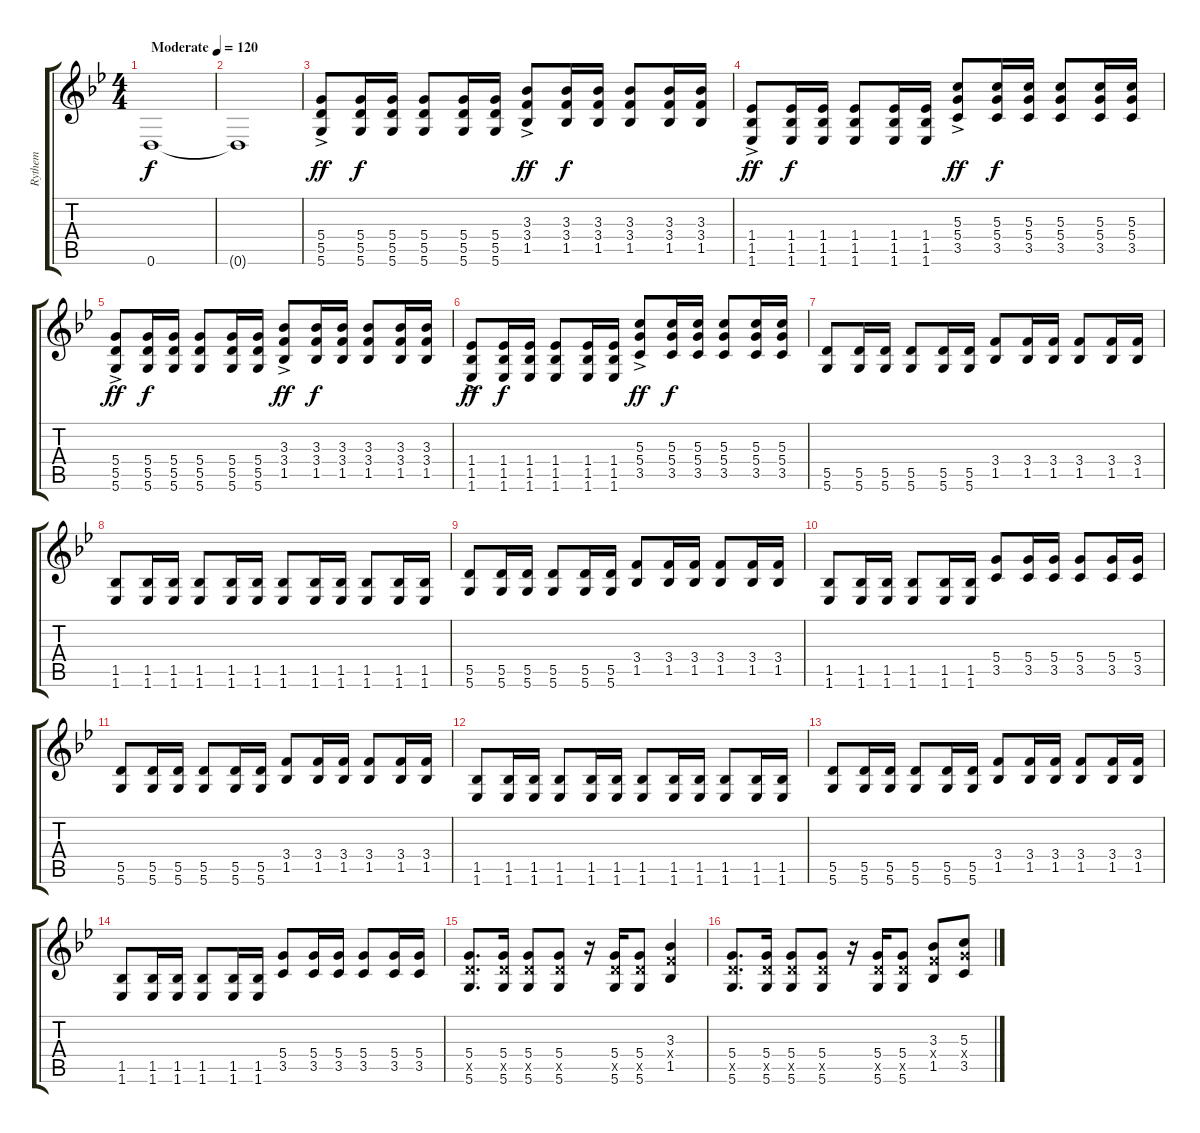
\track ("Rythem" "Rythem") {instrument distortionguitar}
\staff {score tabs}
\tuning (E4 B3 G3 D3 A2 D2) {hide}
\ts (4 4)
\tempo (120 "Moderate")
\clef g2
\ks bb
0.6.1{dy f instrument distortionguitar} |
0.6{t}.1 |
(5.4{ac} 5.5{ac} 5.6{ac}).8{dy ff} (5.4 5.5 5.6).16{dy f} (5.4 5.5 5.6).16 (5.4 5.5 5.6).8 (5.4 5.5 5.6).16 (5.4 5.5 5.6).16 (3.3{ac} 3.4{ac} 1.5{ac}).8{dy ff} (3.3 3.4 1.5).16{dy f} (3.3 3.4 1.5).16 (3.3 3.4 1.5).8 (3.3 3.4 1.5).16 (3.3 3.4 1.5).16 |
(1.4{ac} 1.5{ac} 1.6{ac}).8{dy ff} (1.4 1.5 1.6).16{dy f} (1.4 1.5 1.6).16 (1.4 1.5 1.6).8 (1.4 1.5 1.6).16 (1.4 1.5 1.6).16 (5.3{ac} 5.4{ac} 3.5{ac}).8{dy ff} (5.3 5.4 3.5).16{dy f} (5.3 5.4 3.5).16 (5.3 5.4 3.5).8 (5.3 5.4 3.5).16 (5.3 5.4 3.5).16 |
(5.4{ac} 5.5{ac} 5.6{ac}).8{dy ff} (5.4 5.5 5.6).16{dy f} (5.4 5.5 5.6).16 (5.4 5.5 5.6).8 (5.4 5.5 5.6).16 (5.4 5.5 5.6).16 (3.3{ac} 3.4{ac} 1.5{ac}).8{dy ff} (3.3 3.4 1.5).16{dy f} (3.3 3.4 1.5).16 (3.3 3.4 1.5).8 (3.3 3.4 1.5).16 (3.3 3.4 1.5).16 |
(1.4{ac} 1.5{ac} 1.6{ac}).8{dy ff} (1.4 1.5 1.6).16{dy f} (1.4 1.5 1.6).16 (1.4 1.5 1.6).8 (1.4 1.5 1.6).16 (1.4 1.5 1.6).16 (5.3{ac} 5.4{ac} 3.5{ac}).8{dy ff} (5.3 5.4 3.5).16{dy f} (5.3 5.4 3.5).16 (5.3 5.4 3.5).8 (5.3 5.4 3.5).16 (5.3 5.4 3.5).16 |
(5.5 5.6).8 (5.5 5.6).16 (5.5 5.6).16 (5.5 5.6).8 (5.5 5.6).16 (5.5 5.6).16 (3.4 1.5).8 (3.4 1.5).16 (3.4 1.5).16 (3.4 1.5).8 (3.4 1.5).16 (3.4 1.5).16 |
(1.5 1.6).8 (1.5 1.6).16 (1.5 1.6).16 (1.5 1.6).8 (1.5 1.6).16 (1.5 1.6).16 (1.5 1.6).8 (1.5 1.6).16 (1.5 1.6).16 (1.5 1.6).8 (1.5 1.6).16 (1.5 1.6).16 |
(5.5 5.6).8 (5.5 5.6).16 (5.5 5.6).16 (5.5 5.6).8 (5.5 5.6).16 (5.5 5.6).16 (3.4 1.5).8 (3.4 1.5).16 (3.4 1.5).16 (3.4 1.5).8 (3.4 1.5).16 (3.4 1.5).16 |
(1.5 1.6).8 (1.5 1.6).16 (1.5 1.6).16 (1.5 1.6).8 (1.5 1.6).16 (1.5 1.6).16 (5.4 3.5).8 (5.4 3.5).16 (5.4 3.5).16 (5.4 3.5).8 (5.4 3.5).16 (5.4 3.5).16 |
(5.5 5.6).8 (5.5 5.6).16 (5.5 5.6).16 (5.5 5.6).8 (5.5 5.6).16 (5.5 5.6).16 (3.4 1.5).8 (3.4 1.5).16 (3.4 1.5).16 (3.4 1.5).8 (3.4 1.5).16 (3.4 1.5).16 |
(1.5 1.6).8 (1.5 1.6).16 (1.5 1.6).16 (1.5 1.6).8 (1.5 1.6).16 (1.5 1.6).16 (1.5 1.6).8 (1.5 1.6).16 (1.5 1.6).16 (1.5 1.6).8 (1.5 1.6).16 (1.5 1.6).16 |
(5.5 5.6).8 (5.5 5.6).16 (5.5 5.6).16 (5.5 5.6).8 (5.5 5.6).16 (5.5 5.6).16 (3.4 1.5).8 (3.4 1.5).16 (3.4 1.5).16 (3.4 1.5).8 (3.4 1.5).16 (3.4 1.5).16 |
(1.5 1.6).8 (1.5 1.6).16 (1.5 1.6).16 (1.5 1.6).8 (1.5 1.6).16 (1.5 1.6).16 (5.4 3.5).8 (5.4 3.5).16 (5.4 3.5).16 (5.4 3.5).8 (5.4 3.5).16 (5.4 3.5).16 |
(5.4 5.5{x} 5.6).8{d} (5.4 5.5{x} 5.6).16 (5.4 5.5{x} 5.6).8 (5.4 5.5{x} 5.6).8 r.16 (5.4 5.5{x} 5.6).16 (5.4 5.5{x} 5.6).8 (3.3 3.4{x} 1.5).4 |
(5.4 5.5{x} 5.6).8{d} (5.4 5.5{x} 5.6).16 (5.4 5.5{x} 5.6).8 (5.4 5.5{x} 5.6).8 r.16 (5.4 5.5{x} 5.6).16 (5.4 5.5{x} 5.6).8 (3.3 3.4{x} 1.5).8 (5.3 5.4{x} 3.5).8
